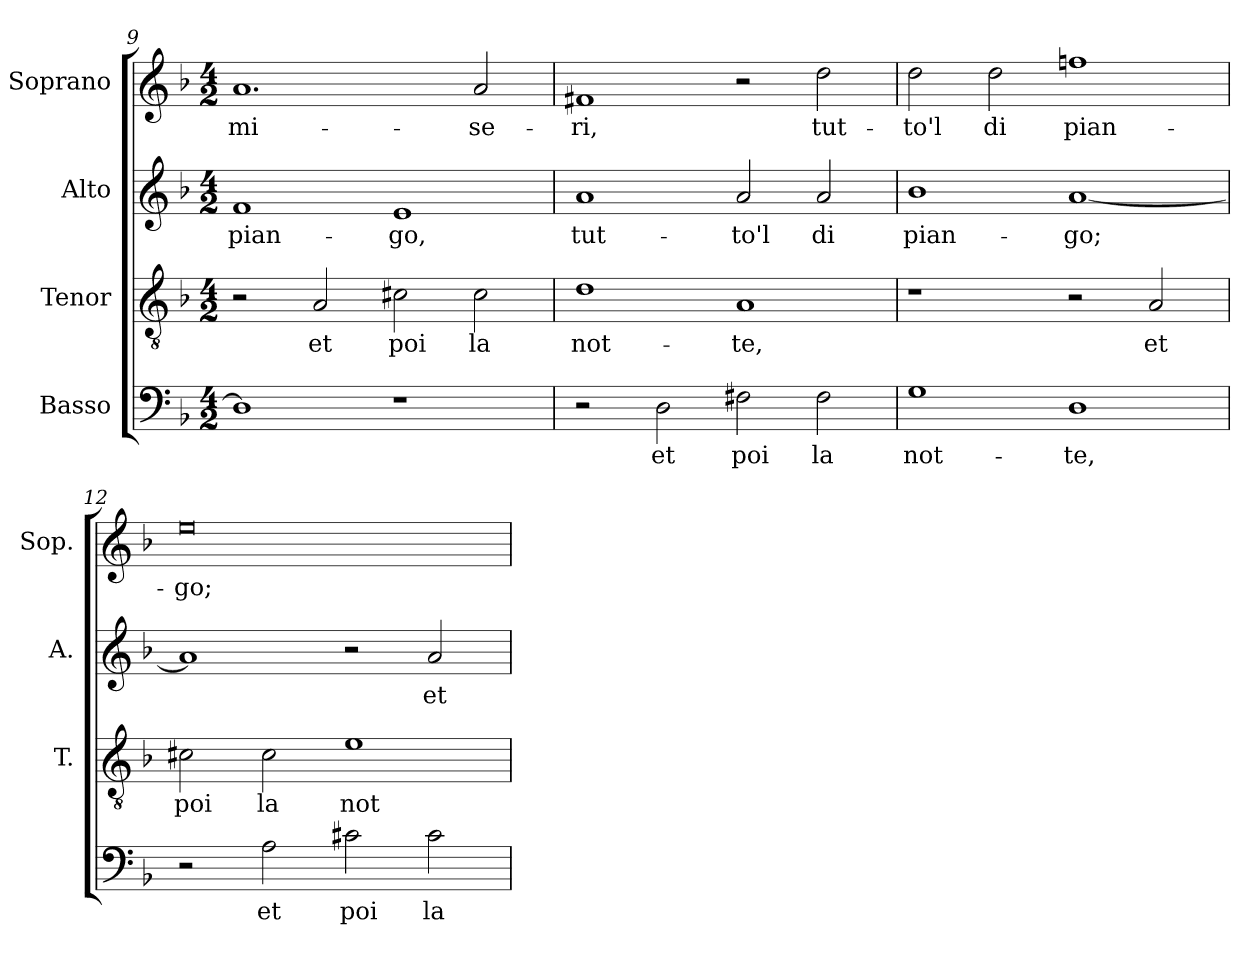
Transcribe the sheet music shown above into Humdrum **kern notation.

**kern	**text	**kern	**text	**kern	**text	**kern	**text
*part4	*part4	*part3	*part3	*part2	*part2	*part1	*part1
*staff4	*staff4	*staff3	*staff3	*staff2	*staff2	*staff1	*staff1
*I"Basso	*	*I"Tenor	*	*I"Alto	*	*I"Soprano	*
*	*	*I'T.	*	*I'A.	*	*I'Sop.	*
*clefF4	*	*clefGv2	*	*clefG2	*	*clefG2	*
*	*	*ITrd7c12	*	*	*	*	*
*k[b-]	*	*k[b-]	*	*k[b-]	*	*k[b-]	*
*F:	*	*F:	*	*F:	*	*F:	*
*M4/2	*	*M4/2	*	*M4/2	*	*M4/2	*
=9	=9	=9	=9	=9	=9	=9	=9
!	!	!	!	!	!LO:LY:b:color=#000000	!	!
!	!	!	!	!	!	!	!LO:LY:b:color=#000000
1Di]	.	2r	.	1fi	pian-	1.ai	mi-
!	!	!	!LO:LY:b:color=#000000	!	!	!	!
.	.	2AAi/	et	.	.	.	.
!	!	!	!LO:LY:b:color=#000000	!	!	!	!
!	!	!	!	!	!LO:LY:b:color=#000000	!	!
1r	.	2C#Xi\	poi	1ei	-go,	.	.
!	!	!	!LO:LY:b:color=#000000	!	!	!	!
!	!	!	!	!	!	!	!LO:LY:b:color=#000000
.	.	2C#i\	la	.	.	2ai/	-se-
=10	=10	=10	=10	=10	=10	=10	=10
!	!	!	!LO:LY:b:color=#000000	!	!	!	!
!	!	!	!	!	!LO:LY:b:color=#000000	!	!
!	!	!	!	!	!	!	!LO:LY:b:color=#000000
2r	.	1Di	not-	1ai	tut-	1f#Xi	-ri,
!	!LO:LY:b:color=#000000	!	!	!	!	!	!
2Di\	et	.	.	.	.	.	.
!	!LO:LY:b:color=#000000	!	!	!	!	!	!
!	!	!	!LO:LY:b:color=#000000	!	!	!	!
!	!	!	!	!	!LO:LY:b:color=#000000	!	!
2F#Xi\	poi	1AAi	-te,	2ai/	-to'l	2r	.
!	!LO:LY:b:color=#000000	!	!	!	!	!	!
!	!	!	!	!	!LO:LY:b:color=#000000	!	!
!	!	!	!	!	!	!	!LO:LY:b:color=#000000
2F#i\	la	.	.	2ai/	di	2ddi\	tut-
=11	=11	=11	=11	=11	=11	=11	=11
!	!LO:LY:b:color=#000000	!	!	!	!	!	!
!	!	!	!	!	!LO:LY:b:color=#000000	!	!
!	!	!	!	!	!	!	!LO:LY:b:color=#000000
1Gi	not-	1r	.	1b-i	pian-	2ddi\	-to'l
!	!	!	!	!	!	!	!LO:LY:b:color=#000000
.	.	.	.	.	.	2ddi\	di
!	!LO:LY:b:color=#000000	!	!	!	!	!	!
!	!	!	!	!	!LO:LY:b:color=#000000	!	!
!	!	!	!	!	!	!	!LO:LY:b:color=#000000
1Di	-te,	2r	.	[<1ai	-go;	1ffni	pian-
!	!	!	!LO:LY:b:color=#000000	!	!	!	!
.	.	2AAi/	et	.	.	.	.
!!LO:LB:g=z
=12	=12	=12	=12	=12	=12	=12	=12
!	!	!	!LO:LY:b:color=#000000	!	!	!	!
!	!	!	!	!	!	!	!LO:LY:b:color=#000000
2r	.	2C#Xi\	poi	1ai]	.	0eei	-go;
!	!LO:LY:b:color=#000000	!	!	!	!	!	!
!	!	!	!LO:LY:b:color=#000000	!	!	!	!
2Ai\	et	2C#i\	la	.	.	.	.
!	!LO:LY:b:color=#000000	!	!	!	!	!	!
!	!	!	!LO:LY:b:color=#000000	!	!	!	!
2c#Xi\	poi	1Ei	not-	2r	.	.	.
!	!LO:LY:b:color=#000000	!	!	!	!	!	!
!	!	!	!	!	!LO:LY:b:color=#000000	!	!
2c#i\	la	.	.	2ai/	et	.	.
=	=	=	=	=	=	=	=
*-	*-	*-	*-	*-	*-	*-	*-
